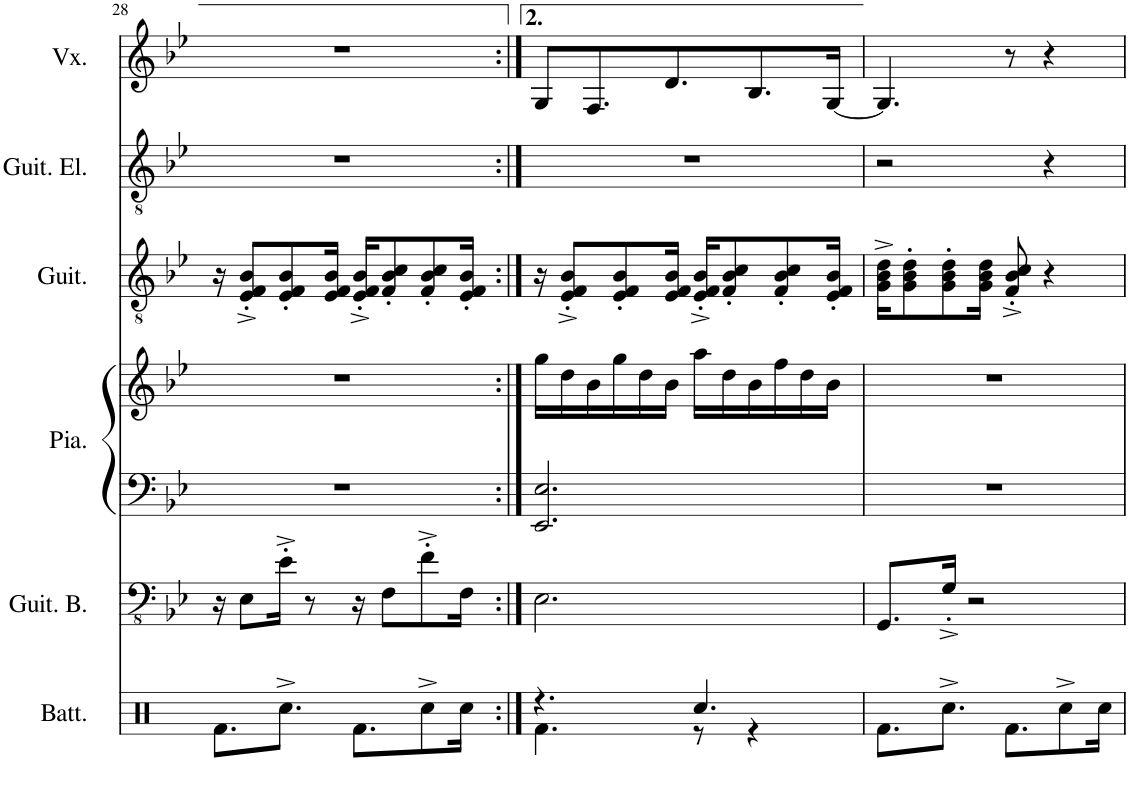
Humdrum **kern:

**kern	**kern	**kern	**kern	**kern	**kern	**kern
*part6	*part5	*part4	*part4	*part3	*part2	*part1
*staff7	*staff6	*staff5	*staff4	*staff3	*staff2	*staff1
*I"Batterie	*I"Guitare basse	*I"Piano	*	*I"Guitare acoustique	*I"Guitare électrique	*I"Voix
*I'Batt.	*I'Guit. B.	*I'Pia.	*	*I'Guit.	*I'Guit. El.	*I'Vx.
!!LO:PB:g=z
*clefX	*clefFv4	*clefF4	*clefG2	*clefGv2	*clefGv2	*clefG2
*k[]	*k[b-e-]	*k[b-e-]	*k[b-e-]	*k[b-e-]	*k[b-e-]	*k[b-e-]
*M6/8	*M6/8	*M6/8	*M6/8	*M6/8	*M6/8	*M6/8
=28	=28	=28	=28	=28	=28	=28
8.Rf\L	16r	2.r	2.r	16r	2.r	2.r
.	8EE-\L	.	.	8E-/'^ 8F/'^ 8B-/'^L	.	.
8.Rcc^\J	16E-'^\Jk	.	.	8E-/' 8F/' 8B-/'	.	.
.	8r	.	.	.	.	.
.	.	.	.	16E-/ 16F/ 16B-/Jk	.	.
8.Rf\L	16r	.	.	16E-/'^ 16F/'^ 16B-/'^KL	.	.
.	8FF\L	.	.	8F/' 8B-/' 8c/'	.	.
8Rcc^\	8F'^\	.	.	8F/' 8B-/' 8c/'	.	.
16Rcc\Jk	16FF\Jk	.	.	16E-/' 16F/' 16B-/'Jk	.	.
=29:|!	=29:|!	=29:|!	=29:|!	=29:|!	=29:|!	=29:|!
*^	*	*	*	*	*	*
4.r	4.Rf\	2.EE-\	2.EE-/ 2.E-/	16gg\LL	16r	2.r	8G/L
.	.	.	.	16dd\	8E-/'^ 8F/'^ 8B-/'^L	.	.
.	.	.	.	16b-\	.	.	8.F/
.	.	.	.	16gg\	8E-/' 8F/' 8B-/'	.	.
.	.	.	.	16dd\	.	.	.
.	.	.	.	16b-\JJ	16E-/ 16F/ 16B-/Jk	.	8.d/
4.Rcc/	8r	.	.	16aa\LL	16E-/'^ 16F/'^ 16B-/'^KL	.	.
.	.	.	.	16dd\	8F/' 8B-/' 8c/'	.	.
.	4r	.	.	16b-\	.	.	8.B-/
.	.	.	.	16ff\	8F/' 8B-/' 8c/'	.	.
.	.	.	.	16dd\	.	.	.
.	.	.	.	16b-\JJ	16E-/' 16F/' 16B-/'Jk	.	[16G/Jk
*v	*v	*	*	*	*	*	*
=30	=30	=30	=30	=30	=30	=30
8.Rf\L	8.GGG/L	2.r	2.r	16G\^ 16B-\^ 16d\^KL	2r	4.G/]
.	.	.	.	8G\' 8B-\' 8d\'	.	.
8.Rcc^\J	16GG'^/Jk	.	.	8G\' 8B-\' 8d\'	.	.
.	2r	.	.	.	.	.
.	.	.	.	16G\ 16B-\ 16d\Jk	.	.
8.Rf\L	.	.	.	8F/'^ 8B-/'^ 8c/'^	.	8r
.	.	.	.	4r	4r	4r
8Rcc^\	.	.	.	.	.	.
16Rcc\Jk	.	.	.	.	.	.
=	=	=	=	=	=	=
*-	*-	*-	*-	*-	*-	*-
